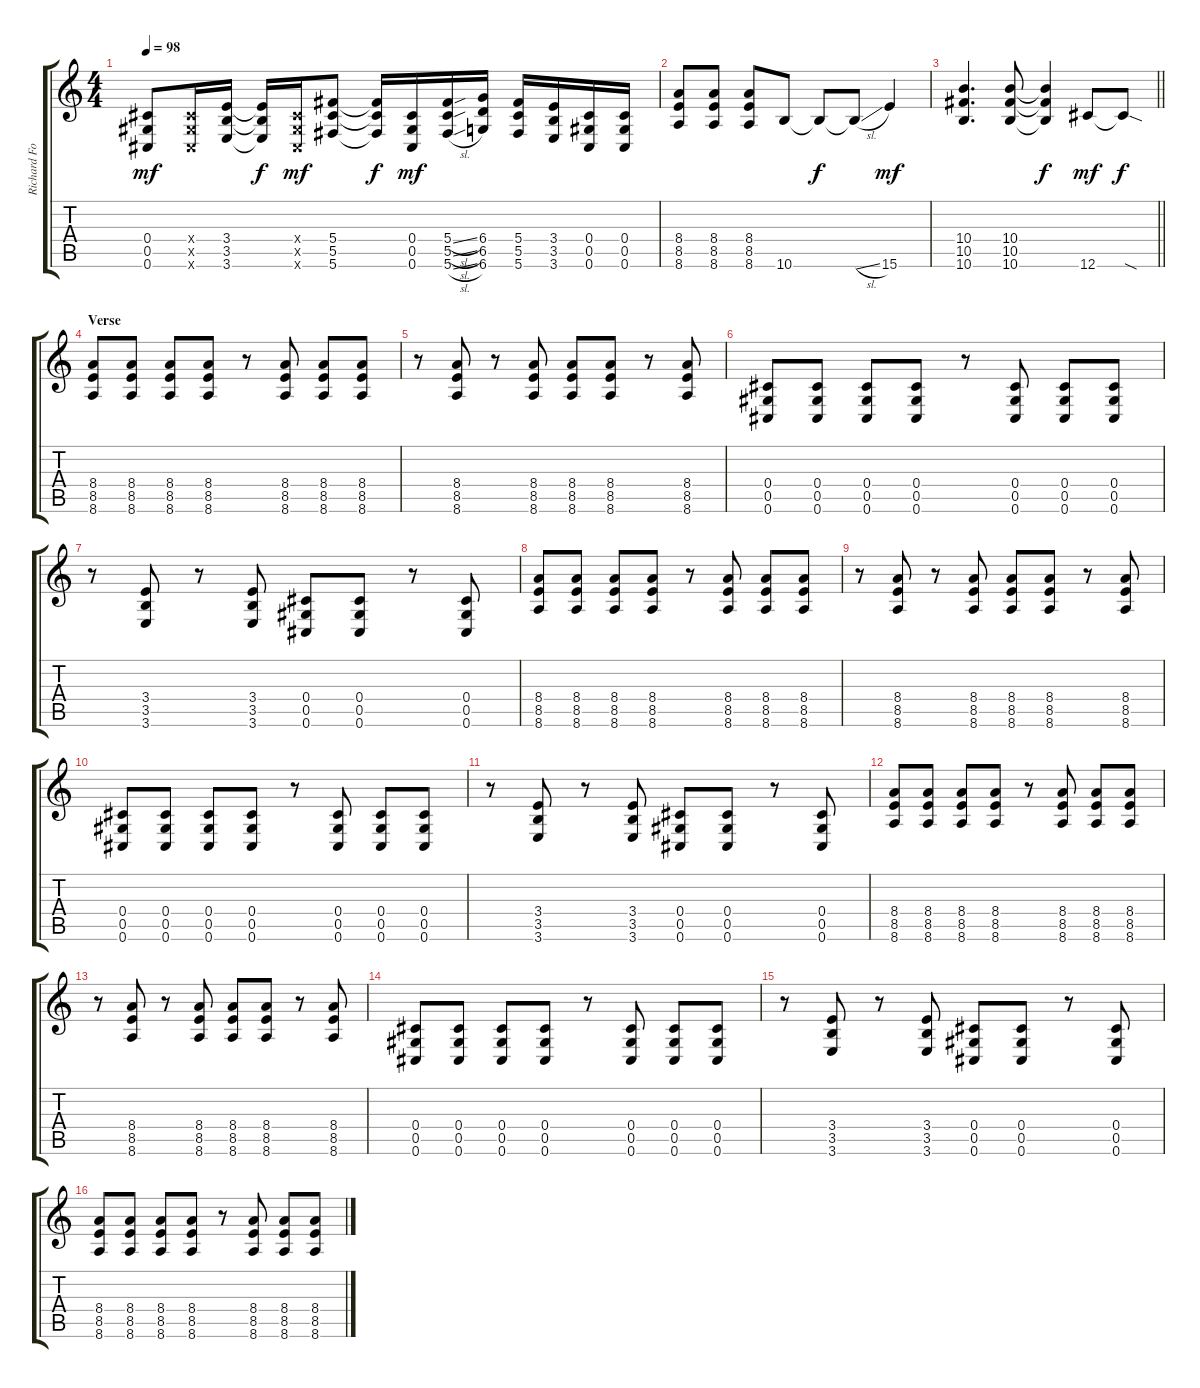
\track ("Richard Fortus (Rhythm)" "Richard Fo") {instrument distortionguitar}
\staff {score tabs}
\tuning (Eb4 Bb3 Gb3 Db3 Ab2 Db2) {hide}
\ts (4 4)
\tempo 98
\clef g2
\ks c
(0.4 0.5 0.6).8{dy mf} (0.4{x} 0.5{x} 0.6{x}).16 (3.4 3.5 3.6).16 (3.4{t} 3.5{t} 3.6{t}).16{dy f} (0.4{x} 0.5{x} 0.6{x}).16{dy mf} (5.4 5.5 5.6).8 (5.4{t} 5.5{t} 5.6{t}).16{dy f} (0.4 0.5 0.6).16{dy mf} (5.4{sl} 5.5{sl} 5.6{sl}).16 (6.4 6.5 6.6).16 (5.4 5.5 5.6).16 (3.4 3.5 3.6).16 (0.4 0.5 0.6).16 (0.4 0.5 0.6).16 |
(8.4 8.5 8.6).8 (8.4 8.5 8.6).8 (8.4 8.5 8.6).8 10.6.8 10.6{t}.8{dy f} 10.6{sl t}.8 15.6.4{dy mf} |
\barLineRight lightlight
(10.4 10.5 10.6).4{d} (10.4 10.5 10.6).8 (10.4{t} 10.5{t} 10.6{t}).4{dy f} 12.6.8{dy mf} 12.6{sod t}.8{dy f} |
\section ("" "Verse")
(8.4 8.5 8.6).8 (8.4 8.5 8.6).8 (8.4 8.5 8.6).8 (8.4 8.5 8.6).8 r.8 (8.4 8.5 8.6).8 (8.4 8.5 8.6).8 (8.4 8.5 8.6).8 |
r.8 (8.4 8.5 8.6).8 r.8 (8.4 8.5 8.6).8 (8.4 8.5 8.6).8 (8.4 8.5 8.6).8 r.8 (8.4 8.5 8.6).8 |
(0.4 0.5 0.6).8 (0.4 0.5 0.6).8 (0.4 0.5 0.6).8 (0.4 0.5 0.6).8 r.8 (0.4 0.5 0.6).8 (0.4 0.5 0.6).8 (0.4 0.5 0.6).8 |
r.8 (3.4 3.5 3.6).8 r.8 (3.4 3.5 3.6).8 (0.4 0.5 0.6).8 (0.4 0.5 0.6).8 r.8 (0.4 0.5 0.6).8 |
(8.4 8.5 8.6).8 (8.4 8.5 8.6).8 (8.4 8.5 8.6).8 (8.4 8.5 8.6).8 r.8 (8.4 8.5 8.6).8 (8.4 8.5 8.6).8 (8.4 8.5 8.6).8 |
r.8 (8.4 8.5 8.6).8 r.8 (8.4 8.5 8.6).8 (8.4 8.5 8.6).8 (8.4 8.5 8.6).8 r.8 (8.4 8.5 8.6).8 |
(0.4 0.5 0.6).8 (0.4 0.5 0.6).8 (0.4 0.5 0.6).8 (0.4 0.5 0.6).8 r.8 (0.4 0.5 0.6).8 (0.4 0.5 0.6).8 (0.4 0.5 0.6).8 |
r.8 (3.4 3.5 3.6).8 r.8 (3.4 3.5 3.6).8 (0.4 0.5 0.6).8 (0.4 0.5 0.6).8 r.8 (0.4 0.5 0.6).8 |
(8.4 8.5 8.6).8 (8.4 8.5 8.6).8 (8.4 8.5 8.6).8 (8.4 8.5 8.6).8 r.8 (8.4 8.5 8.6).8 (8.4 8.5 8.6).8 (8.4 8.5 8.6).8 |
r.8 (8.4 8.5 8.6).8 r.8 (8.4 8.5 8.6).8 (8.4 8.5 8.6).8 (8.4 8.5 8.6).8 r.8 (8.4 8.5 8.6).8 |
(0.4 0.5 0.6).8 (0.4 0.5 0.6).8 (0.4 0.5 0.6).8 (0.4 0.5 0.6).8 r.8 (0.4 0.5 0.6).8 (0.4 0.5 0.6).8 (0.4 0.5 0.6).8 |
r.8 (3.4 3.5 3.6).8 r.8 (3.4 3.5 3.6).8 (0.4 0.5 0.6).8 (0.4 0.5 0.6).8 r.8 (0.4 0.5 0.6).8 |
(8.4 8.5 8.6).8 (8.4 8.5 8.6).8 (8.4 8.5 8.6).8 (8.4 8.5 8.6).8 r.8 (8.4 8.5 8.6).8 (8.4 8.5 8.6).8 (8.4 8.5 8.6).8
